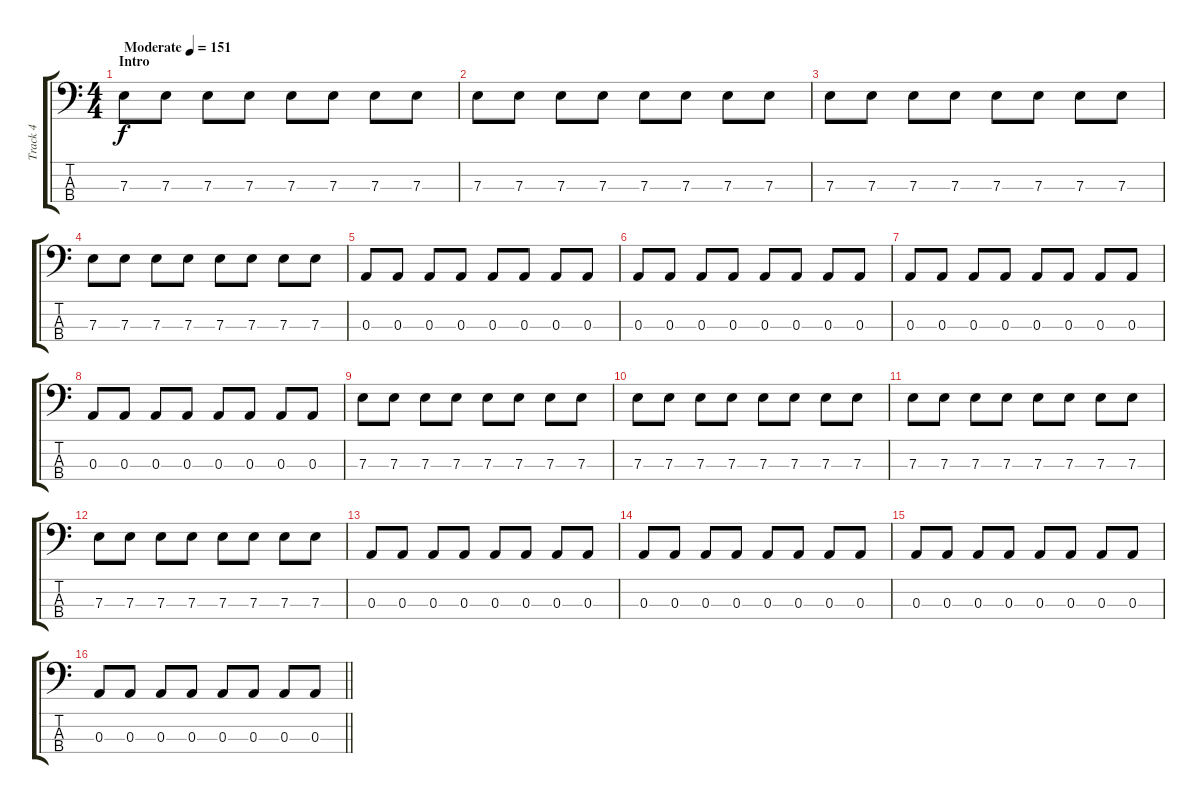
\track ("Track 4" "Track 4") {instrument electricbasspick}
\staff {score tabs}
\tuning (G2 D2 A1 E1) {hide}
\ts (4 4)
\section ("" "Intro")
\tempo (151 "Moderate")
\clef f4
\ks c
7.3.8{dy f instrument electricbasspick} 7.3.8 7.3.8 7.3.8 7.3.8 7.3.8 7.3.8 7.3.8 |
7.3.8 7.3.8 7.3.8 7.3.8 7.3.8 7.3.8 7.3.8 7.3.8 |
7.3.8 7.3.8 7.3.8 7.3.8 7.3.8 7.3.8 7.3.8 7.3.8 |
7.3.8 7.3.8 7.3.8 7.3.8 7.3.8 7.3.8 7.3.8 7.3.8 |
0.3.8 0.3.8 0.3.8 0.3.8 0.3.8 0.3.8 0.3.8 0.3.8 |
0.3.8 0.3.8 0.3.8 0.3.8 0.3.8 0.3.8 0.3.8 0.3.8 |
0.3.8 0.3.8 0.3.8 0.3.8 0.3.8 0.3.8 0.3.8 0.3.8 |
0.3.8 0.3.8 0.3.8 0.3.8 0.3.8 0.3.8 0.3.8 0.3.8 |
7.3.8 7.3.8 7.3.8 7.3.8 7.3.8 7.3.8 7.3.8 7.3.8 |
7.3.8 7.3.8 7.3.8 7.3.8 7.3.8 7.3.8 7.3.8 7.3.8 |
7.3.8 7.3.8 7.3.8 7.3.8 7.3.8 7.3.8 7.3.8 7.3.8 |
7.3.8 7.3.8 7.3.8 7.3.8 7.3.8 7.3.8 7.3.8 7.3.8 |
0.3.8 0.3.8 0.3.8 0.3.8 0.3.8 0.3.8 0.3.8 0.3.8 |
0.3.8 0.3.8 0.3.8 0.3.8 0.3.8 0.3.8 0.3.8 0.3.8 |
0.3.8 0.3.8 0.3.8 0.3.8 0.3.8 0.3.8 0.3.8 0.3.8 |
\barLineRight lightlight
0.3.8 0.3.8 0.3.8 0.3.8 0.3.8 0.3.8 0.3.8 0.3.8
